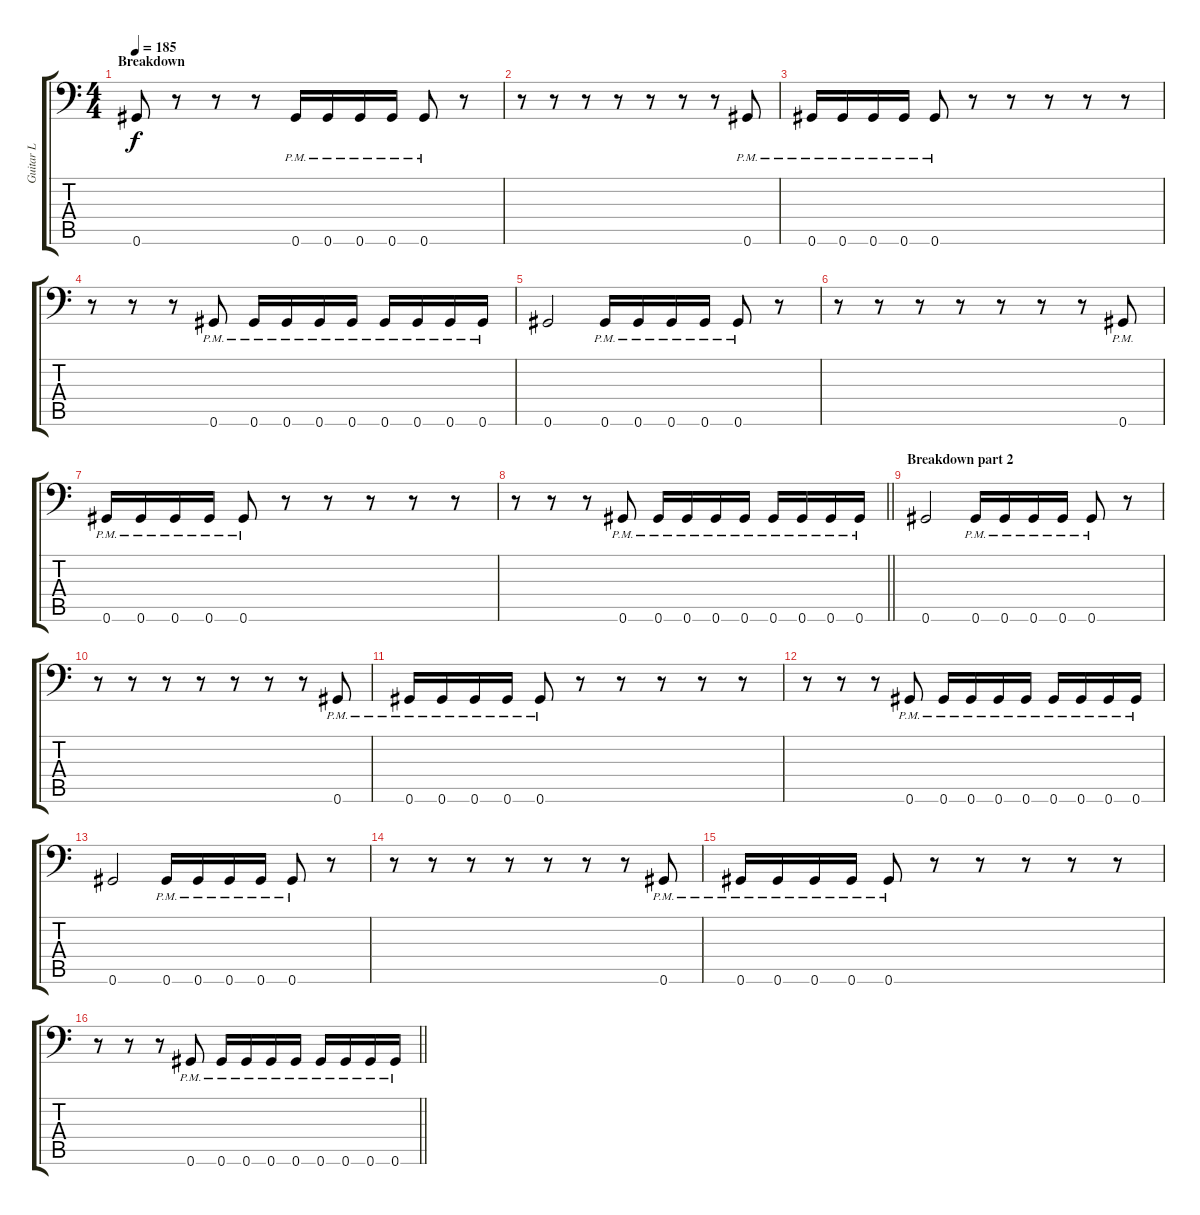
\track ("Guitar L" "Guitar L") {instrument distortionguitar}
\staff {score tabs}
\tuning (Db4 Ab3 E3 B2 Gb2 Ab1) {hide}
\ts (4 4)
\section ("" "Breakdown")
\tempo 185
\clef f4
\ks c
0.6.8{dy f} r.8 r.8 r.8 0.6{pm}.16 0.6{pm}.16 0.6{pm}.16 0.6{pm}.16 0.6{pm}.8 r.8 |
r.8 r.8 r.8 r.8 r.8 r.8 r.8 0.6{pm}.8 |
0.6{pm}.16 0.6{pm}.16 0.6{pm}.16 0.6{pm}.16 0.6{pm}.8 r.8 r.8 r.8 r.8 r.8 |
r.8 r.8 r.8 0.6{pm}.8 0.6{pm}.16 0.6{pm}.16 0.6{pm}.16 0.6{pm}.16 0.6{pm}.16 0.6{pm}.16 0.6{pm}.16 0.6{pm}.16 |
0.6.2 0.6{pm}.16 0.6{pm}.16 0.6{pm}.16 0.6{pm}.16 0.6{pm}.8 r.8 |
r.8 r.8 r.8 r.8 r.8 r.8 r.8 0.6{pm}.8 |
0.6{pm}.16 0.6{pm}.16 0.6{pm}.16 0.6{pm}.16 0.6{pm}.8 r.8 r.8 r.8 r.8 r.8 |
\barLineRight lightlight
r.8 r.8 r.8 0.6{pm}.8 0.6{pm}.16 0.6{pm}.16 0.6{pm}.16 0.6{pm}.16 0.6{pm}.16 0.6{pm}.16 0.6{pm}.16 0.6{pm}.16 |
\section ("" "Breakdown part 2")
0.6.2 0.6{pm}.16 0.6{pm}.16 0.6{pm}.16 0.6{pm}.16 0.6{pm}.8 r.8 |
r.8 r.8 r.8 r.8 r.8 r.8 r.8 0.6{pm}.8 |
0.6{pm}.16 0.6{pm}.16 0.6{pm}.16 0.6{pm}.16 0.6{pm}.8 r.8 r.8 r.8 r.8 r.8 |
r.8 r.8 r.8 0.6{pm}.8 0.6{pm}.16 0.6{pm}.16 0.6{pm}.16 0.6{pm}.16 0.6{pm}.16 0.6{pm}.16 0.6{pm}.16 0.6{pm}.16 |
0.6.2 0.6{pm}.16 0.6{pm}.16 0.6{pm}.16 0.6{pm}.16 0.6{pm}.8 r.8 |
r.8 r.8 r.8 r.8 r.8 r.8 r.8 0.6{pm}.8 |
0.6{pm}.16 0.6{pm}.16 0.6{pm}.16 0.6{pm}.16 0.6{pm}.8 r.8 r.8 r.8 r.8 r.8 |
\barLineRight lightlight
r.8 r.8 r.8 0.6{pm}.8 0.6{pm}.16 0.6{pm}.16 0.6{pm}.16 0.6{pm}.16 0.6{pm}.16 0.6{pm}.16 0.6{pm}.16 0.6{pm}.16
